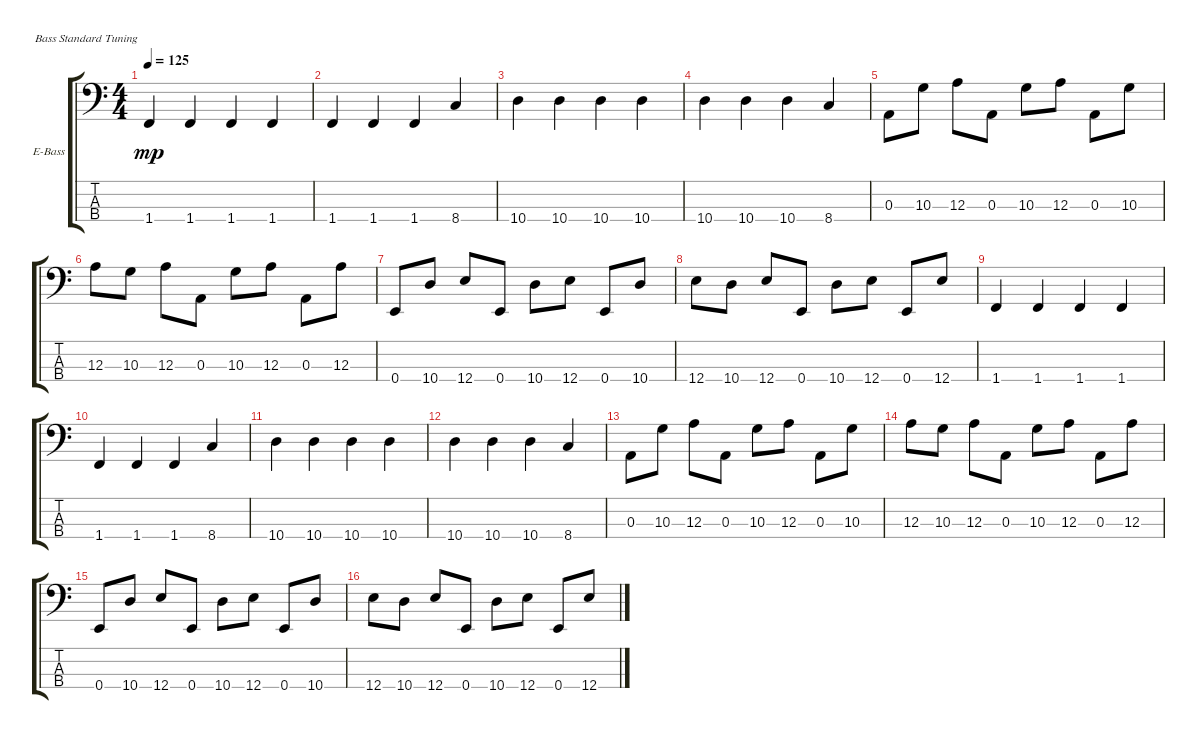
\defaultSystemsLayout 4
\bracketExtendMode groupsimilarinstruments
\firstSystemTrackNameOrientation horizontal
\otherSystemsTrackNameOrientation horizontal
\track ("Bass" "E-Bass") {instrument electricbassfinger}
\staff {score tabs}
\tuning (G2 D2 A1 E1)
\ts (4 4)
\tempo 125
\clef f4
\ks c
1.4.4{dy mp} 1.4.4 1.4.4 1.4.4 |
1.4.4 1.4.4 1.4.4 8.4.4 |
10.4.4 10.4.4 10.4.4 10.4.4 |
10.4.4 10.4.4 10.4.4 8.4.4 |
0.3.8 10.3.8 12.3.8 0.3.8 10.3.8 12.3.8 0.3.8 10.3.8 |
12.3.8 10.3.8 12.3.8 0.3.8 10.3.8 12.3.8 0.3.8 12.3.8 |
0.4.8 10.4.8 12.4.8 0.4.8 10.4.8 12.4.8 0.4.8 10.4.8 |
12.4.8 10.4.8 12.4.8 0.4.8 10.4.8 12.4.8 0.4.8 12.4.8 |
1.4.4 1.4.4 1.4.4 1.4.4 |
1.4.4 1.4.4 1.4.4 8.4.4 |
10.4.4 10.4.4 10.4.4 10.4.4 |
10.4.4 10.4.4 10.4.4 8.4.4 |
0.3.8 10.3.8 12.3.8 0.3.8 10.3.8 12.3.8 0.3.8 10.3.8 |
12.3.8 10.3.8 12.3.8 0.3.8 10.3.8 12.3.8 0.3.8 12.3.8 |
0.4.8 10.4.8 12.4.8 0.4.8 10.4.8 12.4.8 0.4.8 10.4.8 |
12.4.8 10.4.8 12.4.8 0.4.8 10.4.8 12.4.8 0.4.8 12.4.8
